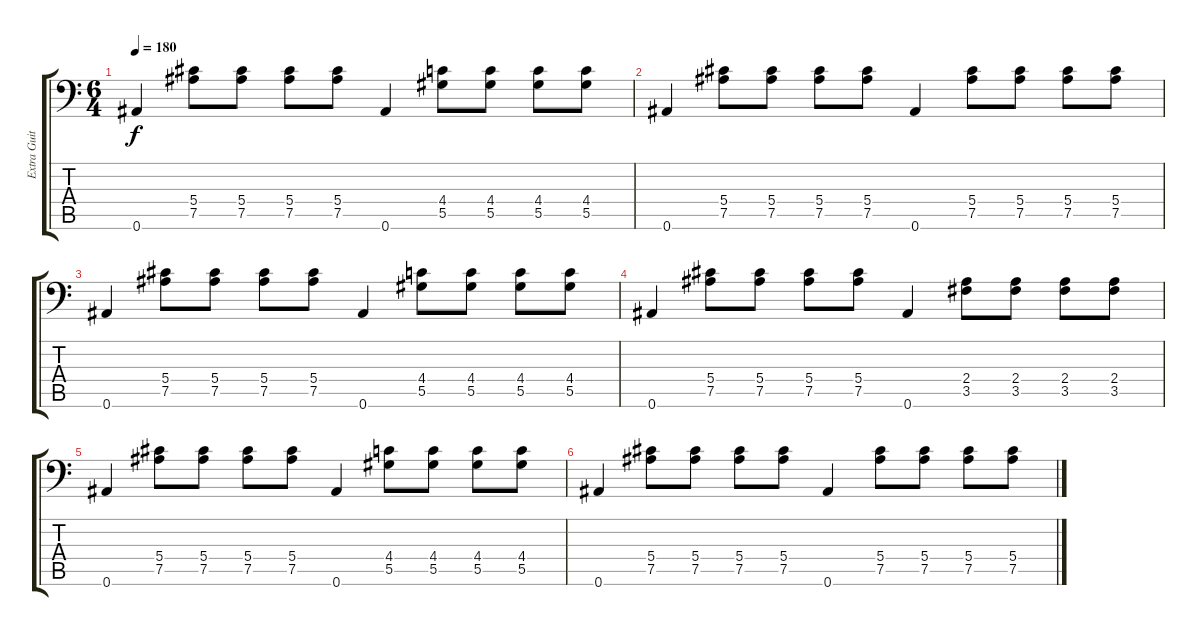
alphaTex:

\track ("Extra Guitar" "Extra Guit") {instrument distortionguitar}
\staff {score tabs}
\tuning (Bb3 F3 Db3 Ab2 Eb2 Bb1) {hide}
\ts (6 4)
\tempo 180
\clef f4
\ks c
0.6.4{dy f} (5.4 7.5).8 (5.4 7.5).8 (5.4 7.5).8 (5.4 7.5).8 0.6.4 (4.4 5.5).8 (4.4 5.5).8 (4.4 5.5).8 (4.4 5.5).8 |
0.6.4 (5.4 7.5).8 (5.4 7.5).8 (5.4 7.5).8 (5.4 7.5).8 0.6.4 (5.4 7.5).8 (5.4 7.5).8 (5.4 7.5).8 (5.4 7.5).8 |
0.6.4 (5.4 7.5).8 (5.4 7.5).8 (5.4 7.5).8 (5.4 7.5).8 0.6.4 (4.4 5.5).8 (4.4 5.5).8 (4.4 5.5).8 (4.4 5.5).8 |
0.6.4 (5.4 7.5).8 (5.4 7.5).8 (5.4 7.5).8 (5.4 7.5).8 0.6.4 (2.4 3.5).8 (2.4 3.5).8 (2.4 3.5).8 (2.4 3.5).8 |
0.6.4 (5.4 7.5).8 (5.4 7.5).8 (5.4 7.5).8 (5.4 7.5).8 0.6.4 (4.4 5.5).8 (4.4 5.5).8 (4.4 5.5).8 (4.4 5.5).8 |
0.6.4 (5.4 7.5).8 (5.4 7.5).8 (5.4 7.5).8 (5.4 7.5).8 0.6.4 (5.4 7.5).8 (5.4 7.5).8 (5.4 7.5).8 (5.4 7.5).8
